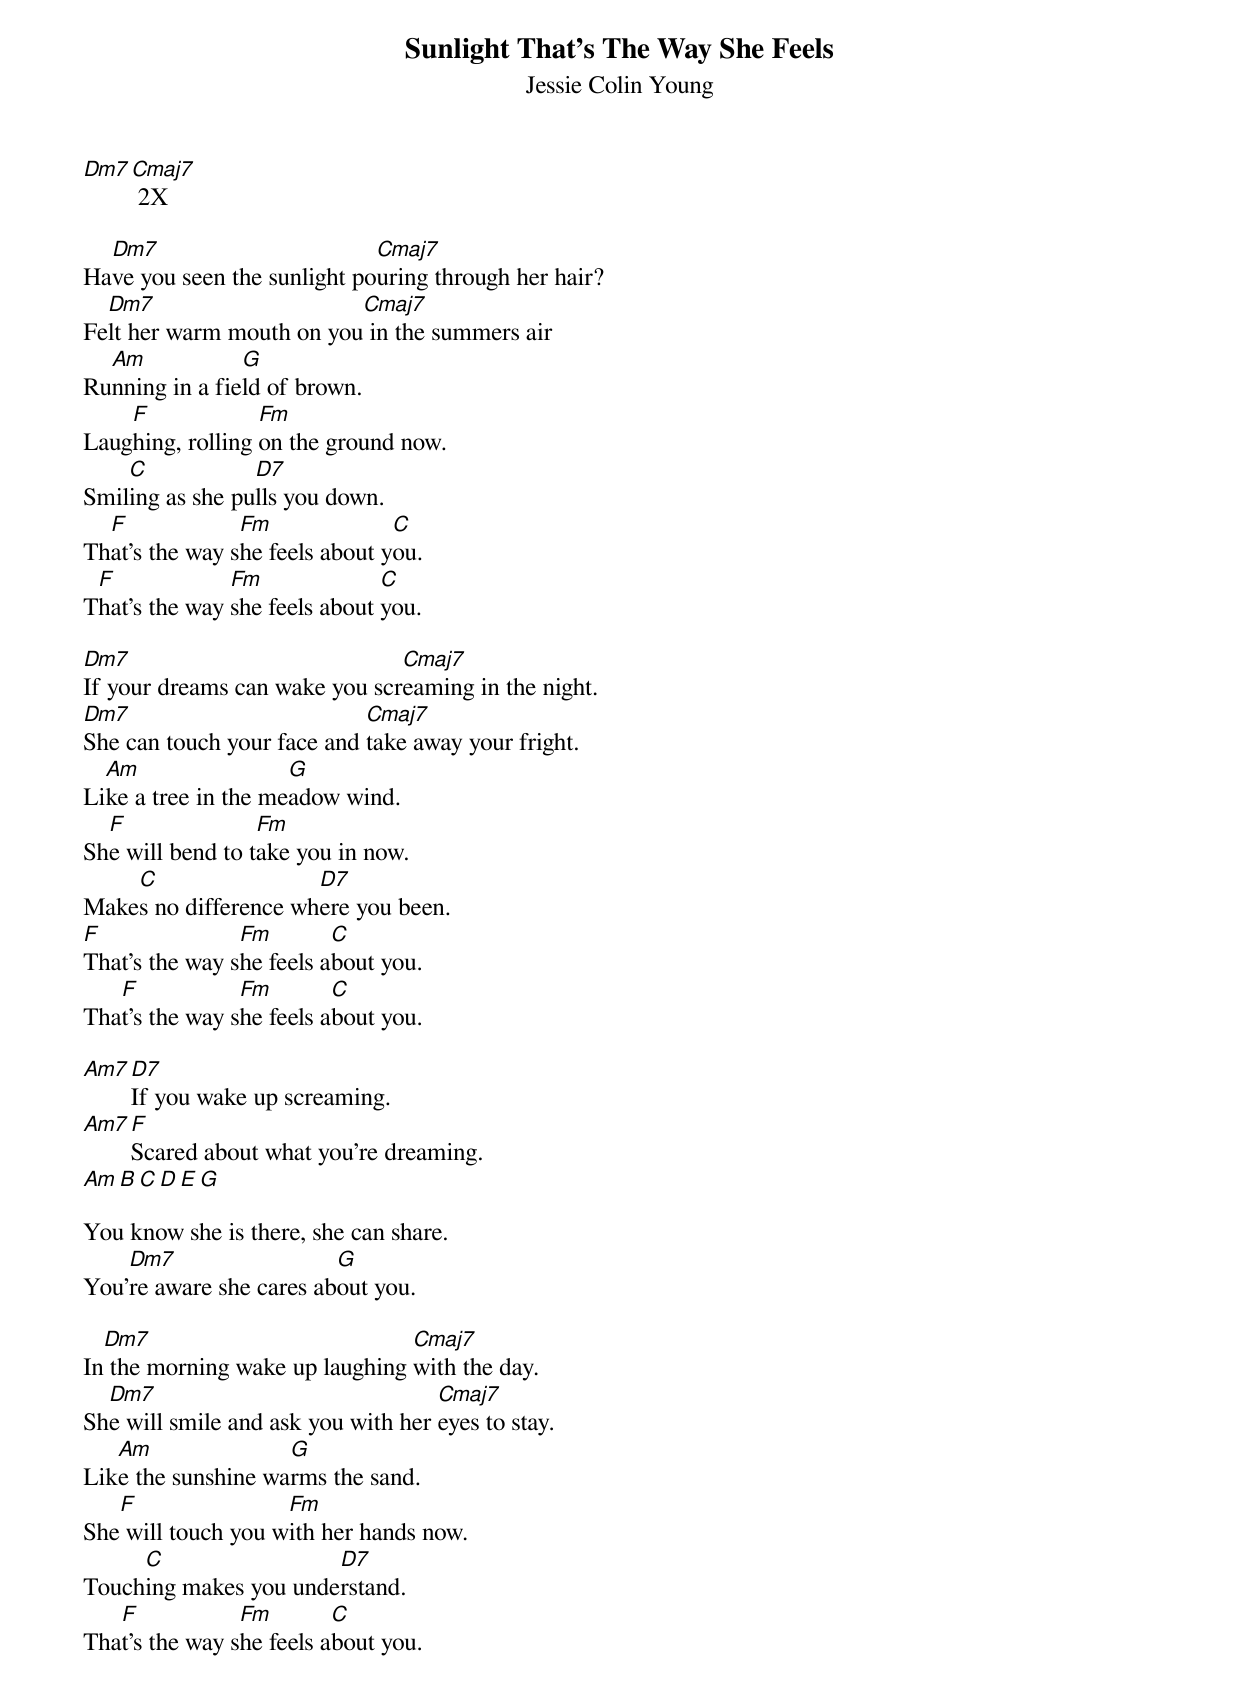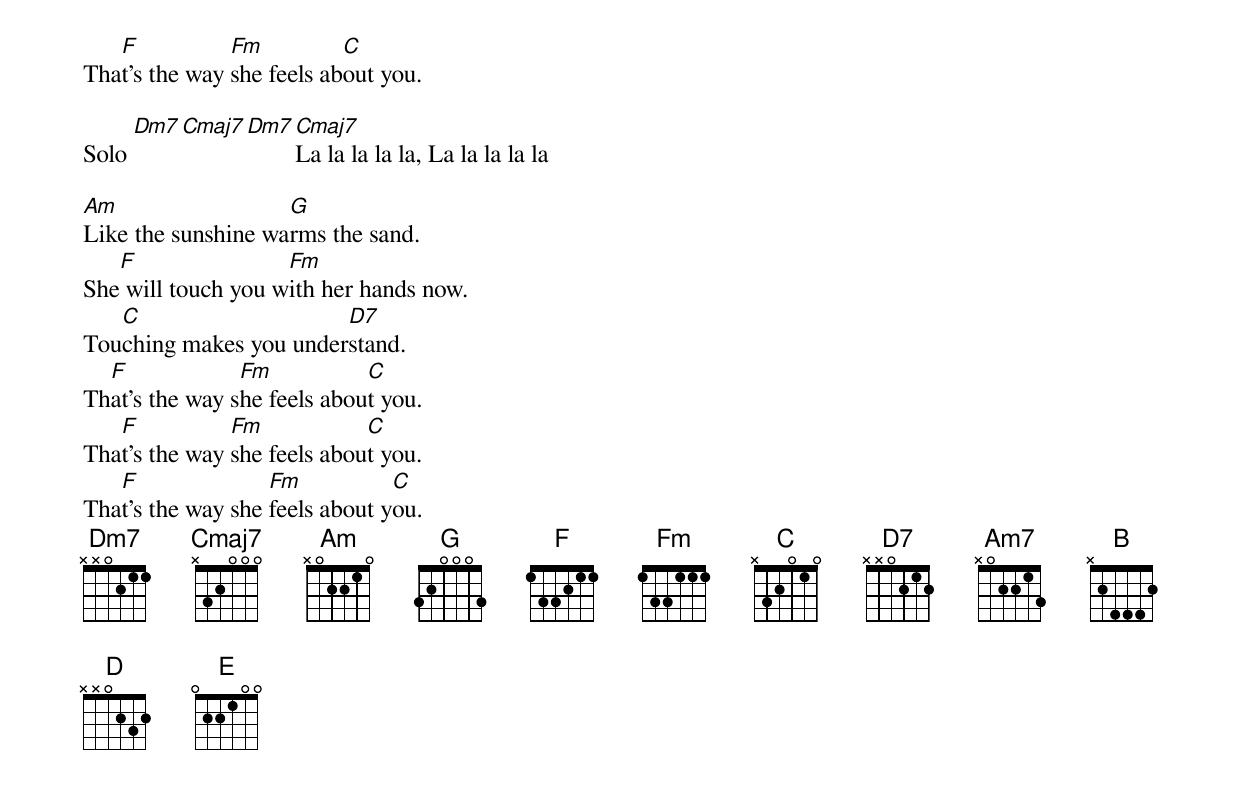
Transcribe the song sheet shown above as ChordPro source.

{title:Sunlight That's The Way She Feels}
{subtitle:Jessie Colin Young}
[Dm7][Cmaj7] 2X

Ha[Dm7]ve you seen the sunlight po[Cmaj7]uring through her hair?
Fe[Dm7]lt her warm mouth on you[Cmaj7] in the summers air
Ru[Am]nning in a fie[G]ld of brown.
Laug[F]hing, rolling [Fm]on the ground now.
Smil[C]ing as she pu[D7]lls you down.
Th[F]at's the way s[Fm]he feels about y[C]ou.
T[F]hat's the way [Fm]she feels about [C]you.

[Dm7]If your dreams can wake you scr[Cmaj7]eaming in the night.
[Dm7]She can touch your face and [Cmaj7]take away your fright.
Li[Am]ke a tree in the me[G]adow wind.
Sh[F]e will bend to t[Fm]ake you in now.
Make[C]s no difference wh[D7]ere you been.
[F]That's the way s[Fm]he feels a[C]bout you.
Tha[F]t's the way s[Fm]he feels a[C]bout you.

[Am7][D7]If you wake up screaming.
[Am7][F]Scared about what you're dreaming.
[Am][B][C][D][E][G]

You know she is there, she can share.
You'[Dm7]re aware she cares ab[G]out you.

In[Dm7] the morning wake up laughing [Cmaj7]with the day.
Sh[Dm7]e will smile and ask you with her [Cmaj7]eyes to stay.
Lik[Am]e the sunshine wa[G]rms the sand.
She[F] will touch you w[Fm]ith her hands now.
Touch[C]ing makes you unde[D7]rstand.
Tha[F]t's the way s[Fm]he feels a[C]bout you.
Tha[F]t's the way [Fm]she feels ab[C]out you.

Solo [Dm7][Cmaj7][Dm7][Cmaj7]La la la la la, La la la la la

[Am]Like the sunshine wa[G]rms the sand.
She[F] will touch you w[Fm]ith her hands now.
Tou[C]ching makes you under[D7]stand.
Th[F]at's the way s[Fm]he feels abou[C]t you.
Tha[F]t's the way [Fm]she feels abou[C]t you.
Tha[F]t's the way she [Fm]feels about y[C]ou.
